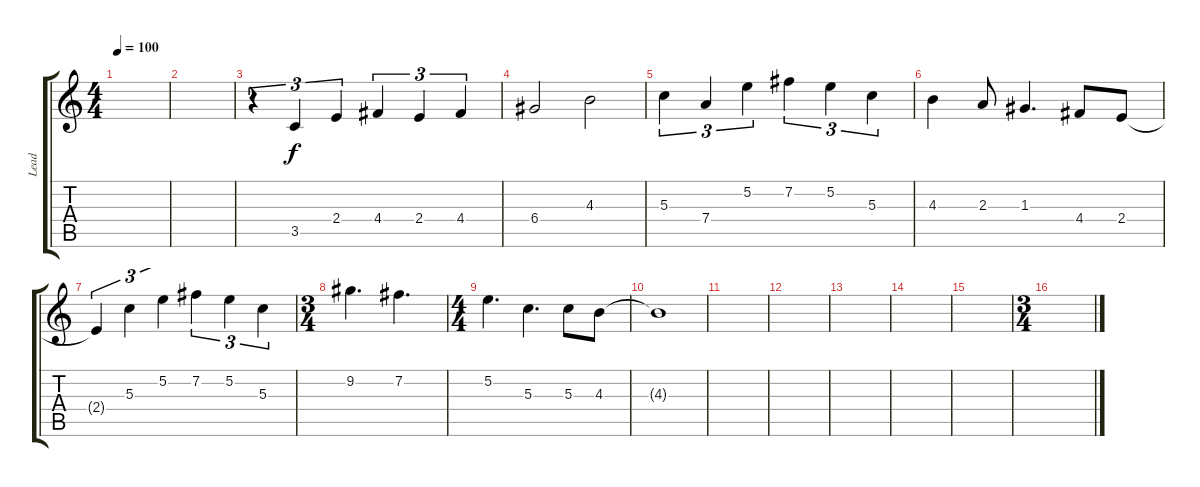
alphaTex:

\track ("Lead" "Lead") {instrument overdrivenguitar}
\staff {score tabs}
\tuning (E4 B3 G3 D3 A2 E2) {hide}
\ts (4 4)
\tempo 100
\clef g2
\ks c
|
|
r.4{tu (3 2)} 3.5.4{tu (3 2)} 2.4.4{tu (3 2)} 4.4.4{tu (3 2)} 2.4.4{tu (3 2)} 4.4.4{tu (3 2)} |
6.4.2 4.3.2 |
5.3.4{tu (3 2)} 7.4.4{tu (3 2)} 5.2.4{tu (3 2)} 7.2.4{tu (3 2)} 5.2.4{tu (3 2)} 5.3.4{tu (3 2)} |
4.3.4 2.3.8 1.3.4{d} 4.4.8 2.4.8 |
2.4{t}.4{tu (3 2)} 5.3.4{tu (3 2)} 5.2.4{tu (3 2)} 7.2.4{tu (3 2)} 5.2.4{tu (3 2)} 5.3.4{tu (3 2)} |
\ts (3 4)
9.2.4{d} 7.2.4{d} |
\ts (4 4)
5.2.4{d} 5.3.4{d} 5.3.8 4.3.8 |
4.3{t}.1 |
|
|
|
|
|
\ts (3 4)
